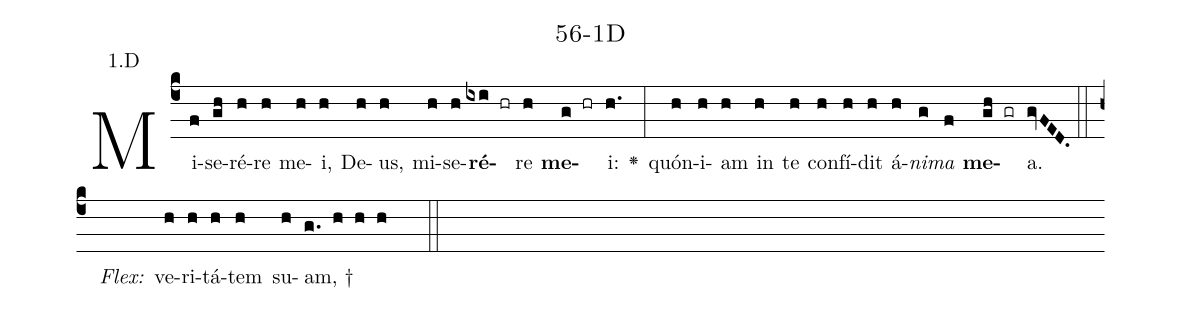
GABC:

name: 56-1D;
annotation: 1.D;
%%
(c4)Mi(f)se(gh)ré(h)re(h) me(h)i,(h) De(h)us,(h) mi(h)se(h)<b>ré</b>(ixi hr)re(h) <b>me</b>(g hr)i:(h.) <v>\greheightstar</v>(:) quón(h)i(h)am(h) in(h) te(h) con(h)fí(h)dit(h) á(h)<i>ni</i>(g)<i>ma</i>(f) <b>me</b>(gh gr)a.(gvFED.) (::)
<i>Flex:</i>()  ve(h)ri(h)tá(h)tem(h) su(h)am, †(g. h h h  ::)

%E(h) u(h) o(g) u(f) a(gh) e.(gvFED.) (::)
